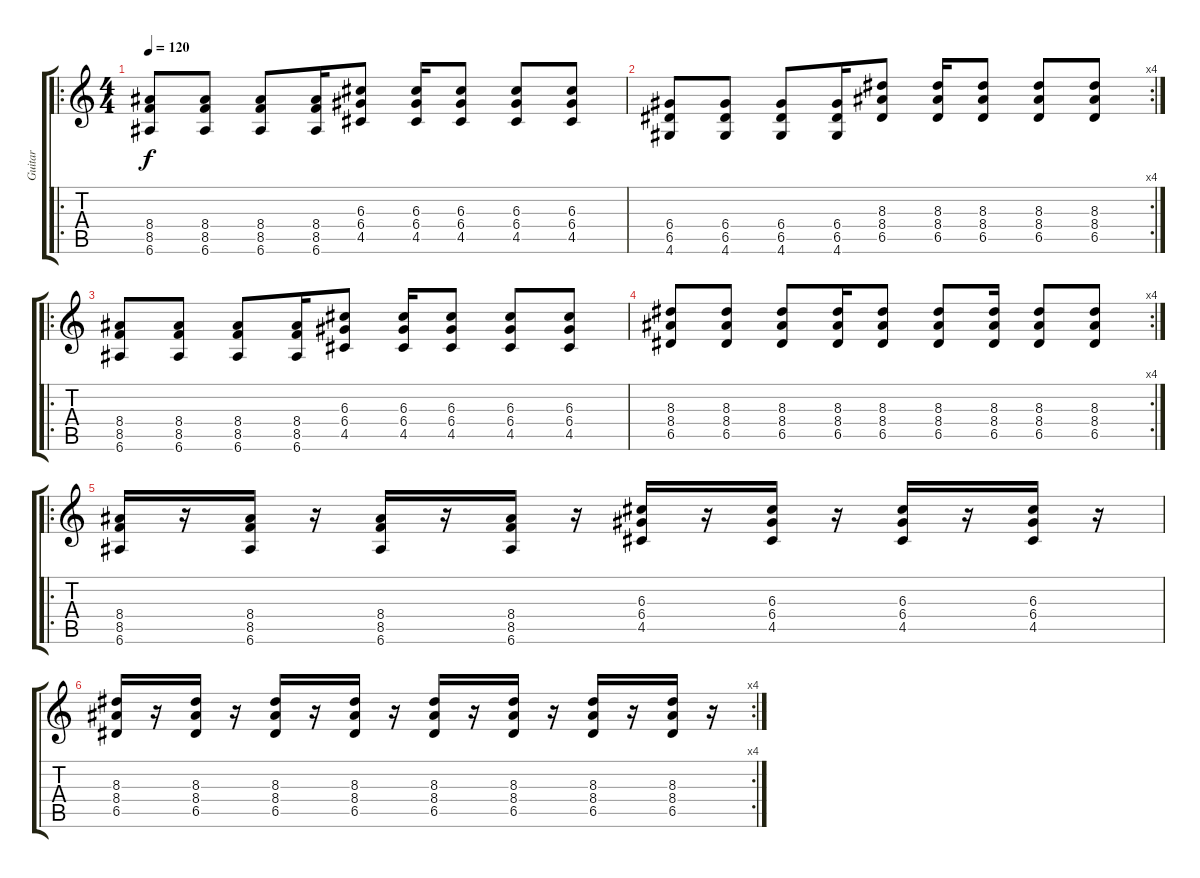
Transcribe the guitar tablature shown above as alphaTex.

\track ("Guitar" "Guitar") {instrument distortionguitar}
\staff {score tabs}
\tuning (E4 B3 G3 D3 A2 E2) {hide}
\ro
\ts (4 4)
\tempo 120
\clef g2
\ks c
(8.4 8.5 6.6).8{dy f} (8.4 8.5 6.6).8 (8.4 8.5 6.6).8 (8.4 8.5 6.6).16 (6.3 6.4 4.5).8 (6.3 6.4 4.5).16 (6.3 6.4 4.5).8 (6.3 6.4 4.5).8 (6.3 6.4 4.5).8 |
\rc 4
(6.4 6.5 4.6).8 (6.4 6.5 4.6).8 (6.4 6.5 4.6).8 (6.4 6.5 4.6).16 (8.3 8.4 6.5).8 (8.3 8.4 6.5).16 (8.3 8.4 6.5).8 (8.3 8.4 6.5).8 (8.3 8.4 6.5).8 |
\ro
(8.4 8.5 6.6).8 (8.4 8.5 6.6).8 (8.4 8.5 6.6).8 (8.4 8.5 6.6).16 (6.3 6.4 4.5).8 (6.3 6.4 4.5).16 (6.3 6.4 4.5).8 (6.3 6.4 4.5).8 (6.3 6.4 4.5).8 |
\rc 4
(8.3 8.4 6.5).8 (8.3 8.4 6.5).8 (8.3 8.4 6.5).8 (8.3 8.4 6.5).16 (8.3 8.4 6.5).8 (8.3 8.4 6.5).8 (8.3 8.4 6.5).16 (8.3 8.4 6.5).8 (8.3 8.4 6.5).8 |
\ro
(8.4 8.5 6.6).16 r.16 (8.4 8.5 6.6).16 r.16 (8.4 8.5 6.6).16 r.16 (8.4 8.5 6.6).16 r.16 (6.3 6.4 4.5).16 r.16 (6.3 6.4 4.5).16 r.16 (6.3 6.4 4.5).16 r.16 (6.3 6.4 4.5).16 r.16 |
\rc 4
(8.3 8.4 6.5).16 r.16 (8.3 8.4 6.5).16 r.16 (8.3 8.4 6.5).16 r.16 (8.3 8.4 6.5).16 r.16 (8.3 8.4 6.5).16 r.16 (8.3 8.4 6.5).16 r.16 (8.3 8.4 6.5).16 r.16 (8.3 8.4 6.5).16 r.16
